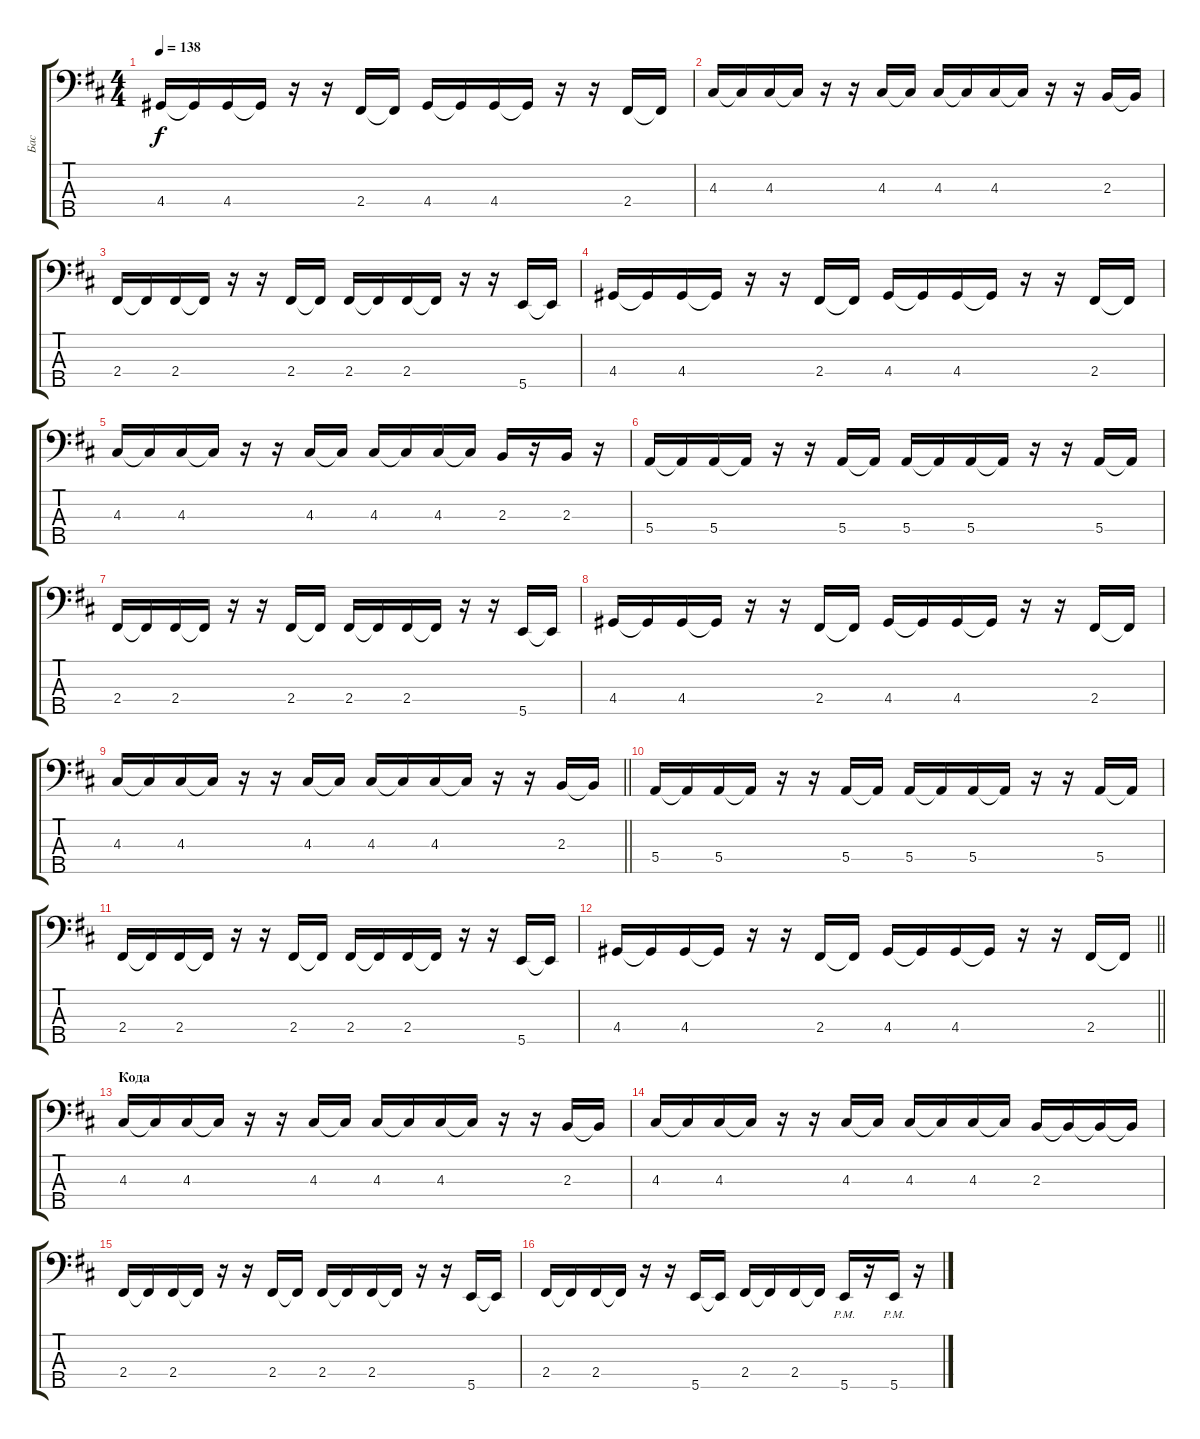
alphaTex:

\track ("Бас" "Бас") {instrument electricbassfinger}
\staff {score tabs}
\tuning (G2 D2 A1 E1 B0) {hide}
\ts (4 4)
\tempo 138
\clef f4
\ks bminor
4.4.16{dy f} 4.4{t}.16 4.4.16 4.4{t}.16 r.16 r.16 2.4.16 2.4{t}.16 4.4.16 4.4{t}.16 4.4.16 4.4{t}.16 r.16 r.16 2.4.16 2.4{t}.16 |
4.3.16 4.3{t}.16 4.3.16 4.3{t}.16 r.16 r.16 4.3.16 4.3{t}.16 4.3.16 4.3{t}.16 4.3.16 4.3{t}.16 r.16 r.16 2.3.16 2.3{t}.16 |
2.4.16 2.4{t}.16 2.4.16 2.4{t}.16 r.16 r.16 2.4.16 2.4{t}.16 2.4.16 2.4{t}.16 2.4.16 2.4{t}.16 r.16 r.16 5.5.16 5.5{t}.16 |
4.4.16 4.4{t}.16 4.4.16 4.4{t}.16 r.16 r.16 2.4.16 2.4{t}.16 4.4.16 4.4{t}.16 4.4.16 4.4{t}.16 r.16 r.16 2.4.16 2.4{t}.16 |
4.3.16 4.3{t}.16 4.3.16 4.3{t}.16 r.16 r.16 4.3.16 4.3{t}.16 4.3.16 4.3{t}.16 4.3.16 4.3{t}.16 2.3.16 r.16 2.3.16 r.16 |
5.4.16 5.4{t}.16 5.4.16 5.4{t}.16 r.16 r.16 5.4.16 5.4{t}.16 5.4.16 5.4{t}.16 5.4.16 5.4{t}.16 r.16 r.16 5.4.16 5.4{t}.16 |
2.4.16 2.4{t}.16 2.4.16 2.4{t}.16 r.16 r.16 2.4.16 2.4{t}.16 2.4.16 2.4{t}.16 2.4.16 2.4{t}.16 r.16 r.16 5.5.16 5.5{t}.16 |
4.4.16 4.4{t}.16 4.4.16 4.4{t}.16 r.16 r.16 2.4.16 2.4{t}.16 4.4.16 4.4{t}.16 4.4.16 4.4{t}.16 r.16 r.16 2.4.16 2.4{t}.16 |
\barLineRight lightlight
4.3.16 4.3{t}.16 4.3.16 4.3{t}.16 r.16 r.16 4.3.16 4.3{t}.16 4.3.16 4.3{t}.16 4.3.16 4.3{t}.16 r.16 r.16 2.3.16 2.3{t}.16 |
\section ("" "")
5.4.16 5.4{t}.16 5.4.16 5.4{t}.16 r.16 r.16 5.4.16 5.4{t}.16 5.4.16 5.4{t}.16 5.4.16 5.4{t}.16 r.16 r.16 5.4.16 5.4{t}.16 |
2.4.16 2.4{t}.16 2.4.16 2.4{t}.16 r.16 r.16 2.4.16 2.4{t}.16 2.4.16 2.4{t}.16 2.4.16 2.4{t}.16 r.16 r.16 5.5.16 5.5{t}.16 |
\barLineRight lightlight
4.4.16 4.4{t}.16 4.4.16 4.4{t}.16 r.16 r.16 2.4.16 2.4{t}.16 4.4.16 4.4{t}.16 4.4.16 4.4{t}.16 r.16 r.16 2.4.16 2.4{t}.16 |
\section ("" "Кода")
4.3.16 4.3{t}.16 4.3.16 4.3{t}.16 r.16 r.16 4.3.16 4.3{t}.16 4.3.16 4.3{t}.16 4.3.16 4.3{t}.16 r.16 r.16 2.3.16 2.3{t}.16 |
4.3.16 4.3{t}.16 4.3.16 4.3{t}.16 r.16 r.16 4.3.16 4.3{t}.16 4.3.16 4.3{t}.16 4.3.16 4.3{t}.16 2.3.16 2.3{t}.16 2.3{t}.16 2.3{t}.16 |
2.4.16 2.4{t}.16 2.4.16 2.4{t}.16 r.16 r.16 2.4.16 2.4{t}.16 2.4.16 2.4{t}.16 2.4.16 2.4{t}.16 r.16 r.16 5.5.16 5.5{t}.16 |
2.4.16 2.4{t}.16 2.4.16 2.4{t}.16 r.16 r.16 5.5.16 5.5{t}.16 2.4.16 2.4{t}.16 2.4.16 2.4{t}.16 5.5{pm}.16 r.16 5.5{pm}.16 r.16
